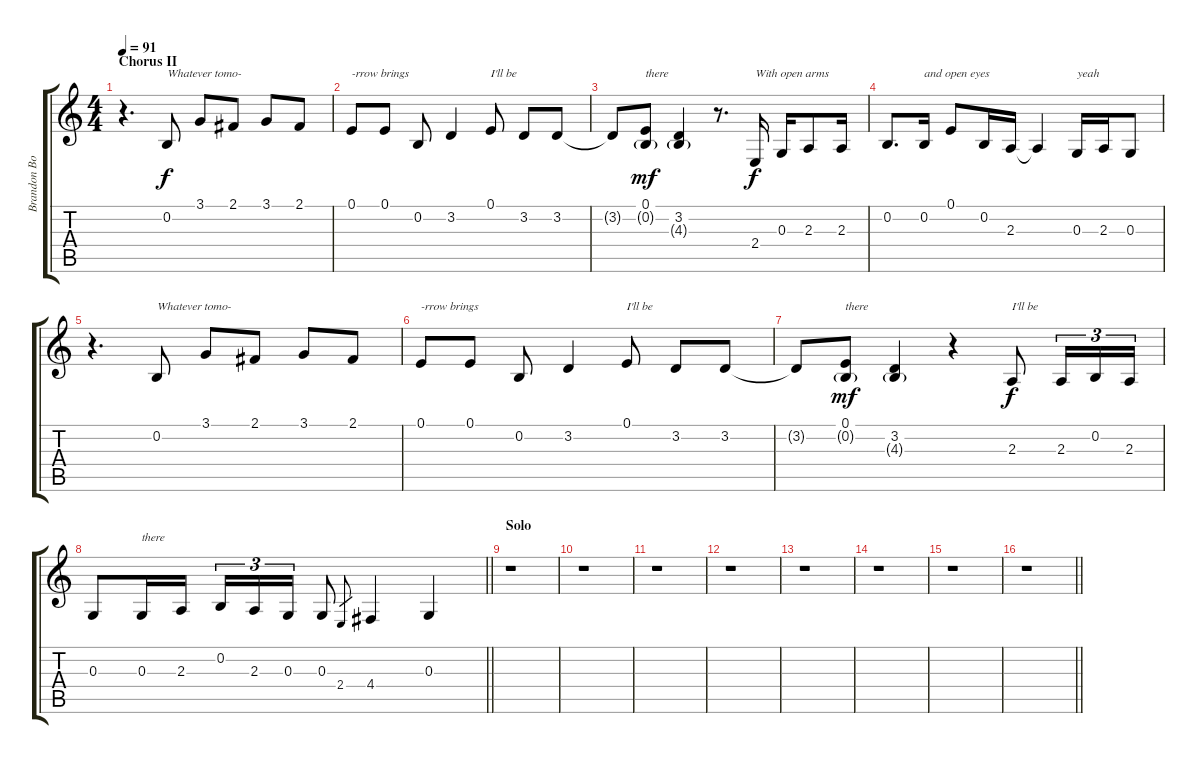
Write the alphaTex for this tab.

\track ("Brandon Boyd" "Brandon Bo") {instrument altosax}
\staff {score tabs}
\tuning (E4 B3 G3 D3 A2 E2) {hide}
\ts (4 4)
\section ("" "Chorus II")
\tempo 91
\clef g2
\ks c
r.4{d dy f} 0.2.8{txt "Whatever tomo-"} 3.1.8 2.1.8 3.1.8 2.1.8 |
0.1.8{txt "-rrow brings"} 0.1.8 0.2.8 3.2.4 0.1.8{txt "I'll be"} 3.2.8 3.2.8 |
3.2{t}.8 (0.1 0.2{g}).8{txt "there" dy mf} (3.2 4.3{g}).4 r.8{d} 2.4.16{txt "With open arms" dy f} 0.3.16 2.3.8 2.3.16 |
0.2.8{d} 0.2.16{txt "and open eyes"} 0.1.8 0.2.16 2.3.16 2.3{t}.4 0.3.16{txt "yeah"} 2.3.16 0.3.8 |
r.4{d} 0.2.8{txt "Whatever tomo-"} 3.1.8 2.1.8 3.1.8 2.1.8 |
0.1.8{txt "-rrow brings"} 0.1.8 0.2.8 3.2.4 0.1.8{txt "I'll be"} 3.2.8 3.2.8 |
3.2{t}.8 (0.1 0.2{g}).8{txt "there" dy mf} (3.2 4.3{g}).4 r.4 2.3.8{txt "I'll be" dy f} 2.3.16{tu (3 2)} 0.2.16{tu (3 2)} 2.3.16{tu (3 2)} |
\barLineRight lightlight
0.3.8 0.3.16{txt "there"} 2.3.16 0.2.16{tu (3 2)} 2.3.16{tu (3 2)} 0.3.16{tu (3 2)} 0.3.8 2.4.8{gr} 4.4.4 0.3.4 |
\section ("" "Solo")
r.1 |
r.1 |
r.1 |
r.1 |
r.1 |
r.1 |
r.1 |
\barLineRight lightlight
r.1
